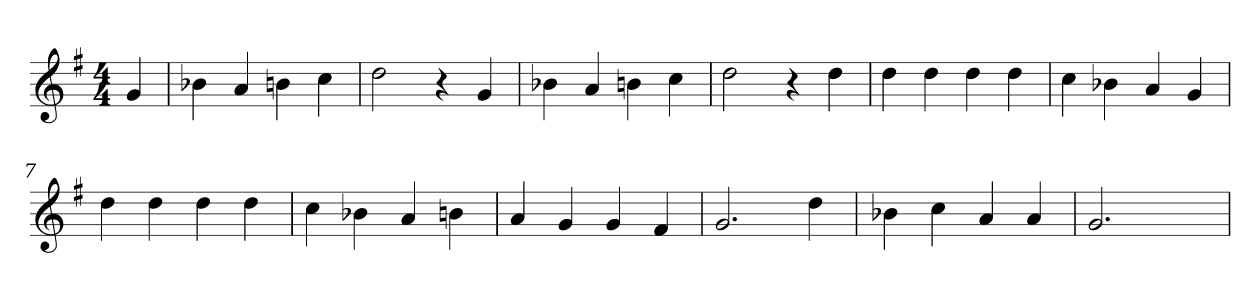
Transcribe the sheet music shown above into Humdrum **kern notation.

**kern
*part1
*staff1
*clefG2
*k[f#]
*G:
*M4/4
=
4g
=1
4b-X
4a
4b
4cc
=2
2dd
4r
4g
=3
4b-X
4a
4b
4cc
=4
2dd
4r
4dd
=5
4dd
4dd
4dd
4dd
=6
4cc
4b-X
4a
4g
=7
4dd
4dd
4dd
4dd
=8
4cc
4b-X
4a
4b
=9
4a
4g
4g
4f#
=10
2.g
4dd
=11
4b-X
4cc
4a
4a
=12
2.g
4ryy
=
*-
